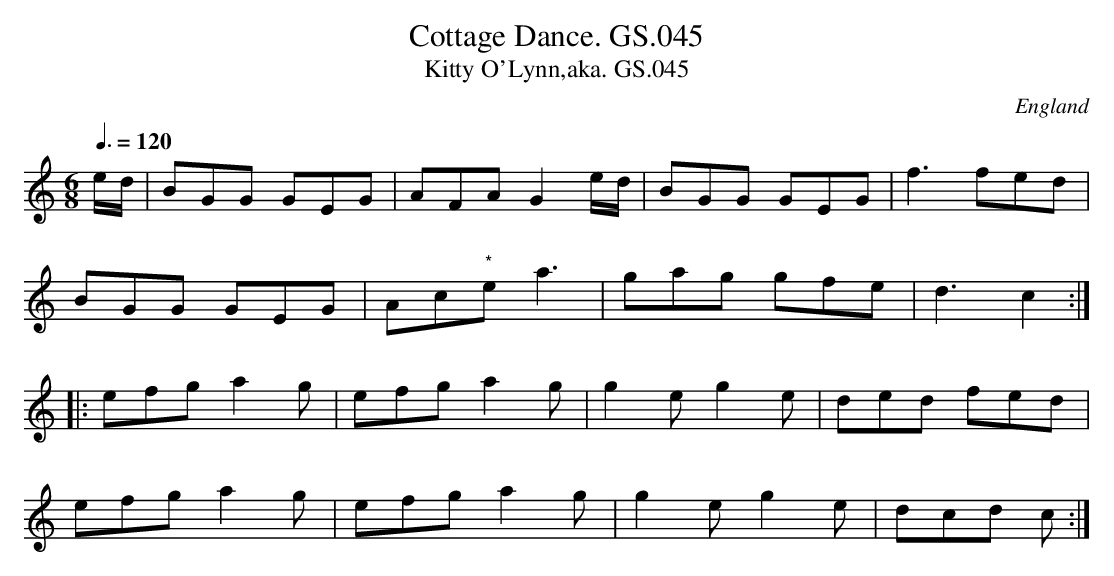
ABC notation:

X:1
T:Cottage Dance. GS.045
T:Kitty O'Lynn,aka. GS.045
M:6/8
L:1/8
Q:3/8=120
O:England
K:C major
e/2d/2 | BGG GEG | AFA G2 e/2d/2 | BGG GEG | f3 fed |!
BGG GEG | Ac"*"ea3 | gag gfe | d3 c2 :|!
|:efg a2g | efg a2 g | g2eg2e | ded fed |!
efg a2 g | efg a2g | g2eg2e | dcd c :|
